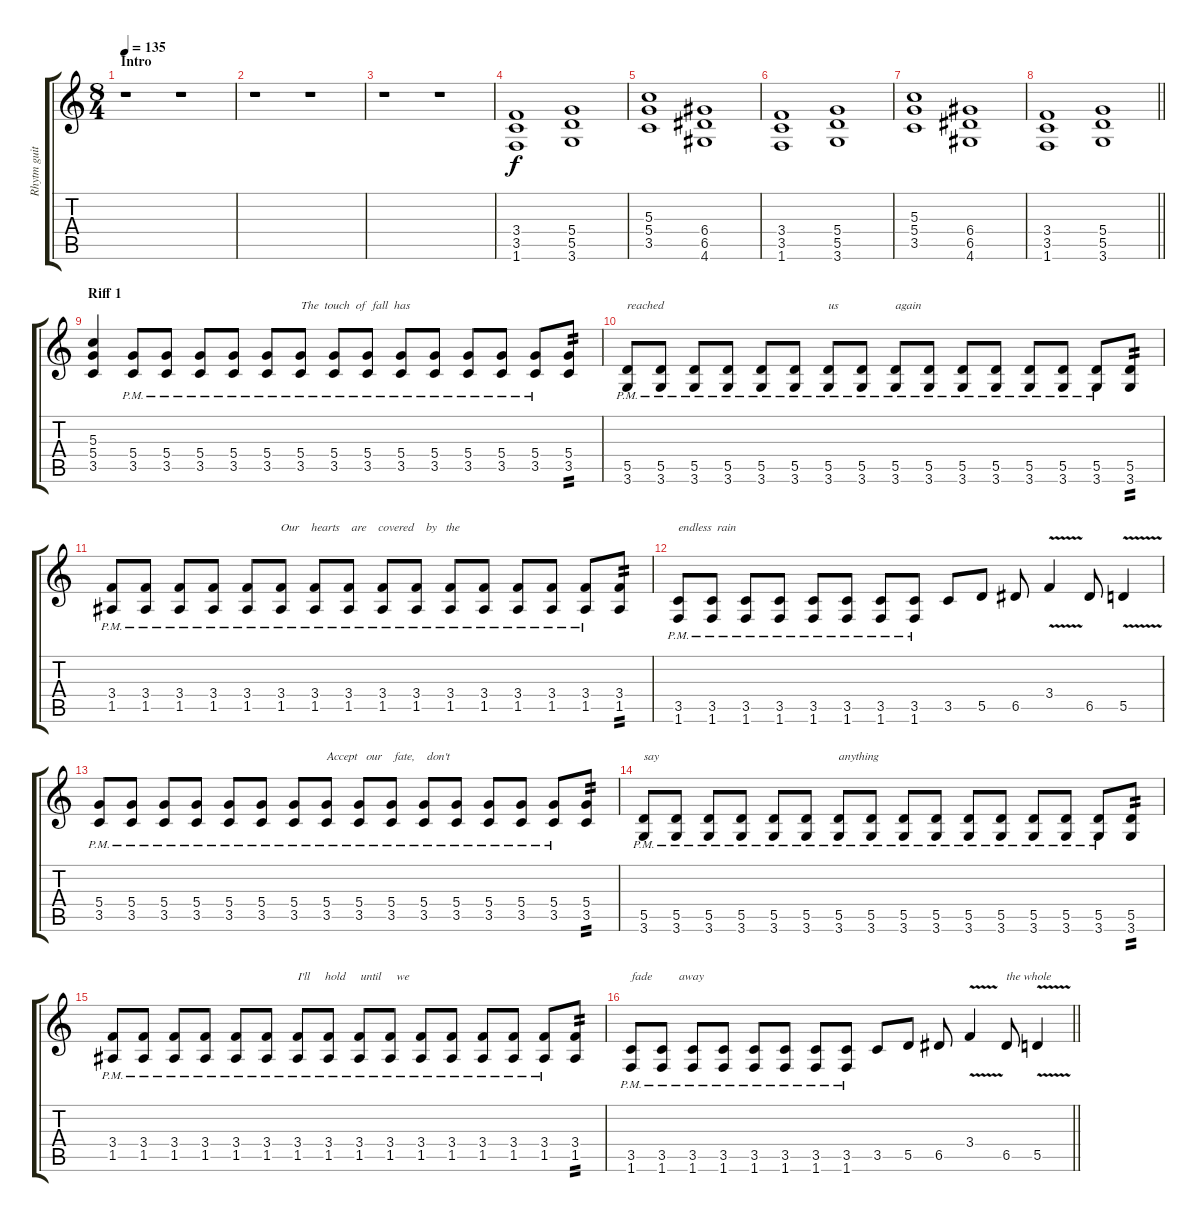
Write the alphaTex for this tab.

\track ("Rhytm guitar 1" "Rhytm guit") {instrument distortionguitar}
\staff {score tabs}
\tuning (E4 B3 G3 D3 A2 E2) {hide}
\ts (8 4)
\section ("" "Intro")
\tempo 135
\clef g2
\ks c
r.1{dy f instrument distortionguitar} r.1 |
r.1 r.1 |
r.1 r.1 |
(3.4 3.5 1.6).1 (5.4 5.5 3.6).1 |
(5.3 5.4 3.5).1 (6.4 6.5 4.6).1 |
(3.4 3.5 1.6).1 (5.4 5.5 3.6).1 |
(5.3 5.4 3.5).1 (6.4 6.5 4.6).1 |
\barLineRight lightlight
(3.4 3.5 1.6).1 (5.4 5.5 3.6).1 |
\section ("" "Riff 1")
(5.3 5.4 3.5).4 (5.4{pm} 3.5{pm}).8 (5.4{pm} 3.5{pm}).8 (5.4{pm} 3.5{pm}).8 (5.4{pm} 3.5{pm}).8 (5.4{pm} 3.5{pm}).8 (5.4{pm} 3.5{pm}).8{txt "The  touch  of  fall  has  "} (5.4{pm} 3.5{pm}).8 (5.4{pm} 3.5{pm}).8 (5.4{pm} 3.5{pm}).8 (5.4{pm} 3.5{pm}).8 (5.4{pm} 3.5{pm}).8 (5.4{pm} 3.5{pm}).8 (5.4{pm} 3.5{pm}).8 (5.4 3.5).8{tp 2} |
(5.5{pm} 3.6{pm}).8{txt "reached "} (5.5{pm} 3.6{pm}).8 (5.5{pm} 3.6{pm}).8 (5.5{pm} 3.6{pm}).8 (5.5{pm} 3.6{pm}).8 (5.5{pm} 3.6{pm}).8 (5.5{pm} 3.6{pm}).8{txt "us"} (5.5{pm} 3.6{pm}).8 (5.5{pm} 3.6{pm}).8{txt "again"} (5.5{pm} 3.6{pm}).8 (5.5{pm} 3.6{pm}).8 (5.5{pm} 3.6{pm}).8 (5.5{pm} 3.6{pm}).8 (5.5{pm} 3.6{pm}).8 (5.5{pm} 3.6{pm}).8 (5.5 3.6).8{tp 2} |
(3.4{pm} 1.5{pm}).8 (3.4{pm} 1.5{pm}).8 (3.4{pm} 1.5{pm}).8 (3.4{pm} 1.5{pm}).8 (3.4{pm} 1.5{pm}).8 (3.4{pm} 1.5{pm}).8{txt "Our    hearts    are    covered    by   the"} (3.4{pm} 1.5{pm}).8 (3.4{pm} 1.5{pm}).8 (3.4{pm} 1.5{pm}).8 (3.4{pm} 1.5{pm}).8 (3.4{pm} 1.5{pm}).8 (3.4{pm} 1.5{pm}).8 (3.4{pm} 1.5{pm}).8 (3.4{pm} 1.5{pm}).8 (3.4{pm} 1.5{pm}).8 (3.4 1.5).8{tp 2} |
(3.5{pm} 1.6{pm}).8{txt "endless  rain"} (3.5{pm} 1.6{pm}).8 (3.5{pm} 1.6{pm}).8 (3.5{pm} 1.6{pm}).8 (3.5{pm} 1.6{pm}).8 (3.5{pm} 1.6{pm}).8 (3.5{pm} 1.6{pm}).8 (3.5{pm} 1.6{pm}).8 3.5.8 5.5.8 6.5.8 3.4{v}.4 6.5.8 5.5{v}.4 |
(5.4{pm} 3.5{pm}).8 (5.4{pm} 3.5{pm}).8 (5.4{pm} 3.5{pm}).8 (5.4{pm} 3.5{pm}).8 (5.4{pm} 3.5{pm}).8 (5.4{pm} 3.5{pm}).8 (5.4{pm} 3.5{pm}).8 (5.4{pm} 3.5{pm}).8{txt "Accept   our    fate,    don't"} (5.4{pm} 3.5{pm}).8 (5.4{pm} 3.5{pm}).8 (5.4{pm} 3.5{pm}).8 (5.4{pm} 3.5{pm}).8 (5.4{pm} 3.5{pm}).8 (5.4{pm} 3.5{pm}).8 (5.4{pm} 3.5{pm}).8 (5.4 3.5).8{tp 2} |
(5.5{pm} 3.6{pm}).8{txt "say"} (5.5{pm} 3.6{pm}).8 (5.5{pm} 3.6{pm}).8 (5.5{pm} 3.6{pm}).8 (5.5{pm} 3.6{pm}).8 (5.5{pm} 3.6{pm}).8 (5.5{pm} 3.6{pm}).8{txt "anything"} (5.5{pm} 3.6{pm}).8 (5.5{pm} 3.6{pm}).8 (5.5{pm} 3.6{pm}).8 (5.5{pm} 3.6{pm}).8 (5.5{pm} 3.6{pm}).8 (5.5{pm} 3.6{pm}).8 (5.5{pm} 3.6{pm}).8 (5.5{pm} 3.6{pm}).8 (5.5 3.6).8{tp 2} |
(3.4{pm} 1.5{pm}).8 (3.4{pm} 1.5{pm}).8 (3.4{pm} 1.5{pm}).8 (3.4{pm} 1.5{pm}).8 (3.4{pm} 1.5{pm}).8 (3.4{pm} 1.5{pm}).8 (3.4{pm} 1.5{pm}).8{txt "I'll     hold     until     we"} (3.4{pm} 1.5{pm}).8 (3.4{pm} 1.5{pm}).8 (3.4{pm} 1.5{pm}).8 (3.4{pm} 1.5{pm}).8 (3.4{pm} 1.5{pm}).8 (3.4{pm} 1.5{pm}).8 (3.4{pm} 1.5{pm}).8 (3.4{pm} 1.5{pm}).8 (3.4 1.5).8{tp 2} |
\barLineRight lightlight
(3.5{pm} 1.6{pm}).8{txt "fade         away"} (3.5{pm} 1.6{pm}).8 (3.5{pm} 1.6{pm}).8 (3.5{pm} 1.6{pm}).8 (3.5{pm} 1.6{pm}).8 (3.5{pm} 1.6{pm}).8 (3.5{pm} 1.6{pm}).8 (3.5{pm} 1.6{pm}).8 3.5.8 5.5.8 6.5.8 3.4{v}.4 6.5.8{txt "the whole "} 5.5{v}.4
